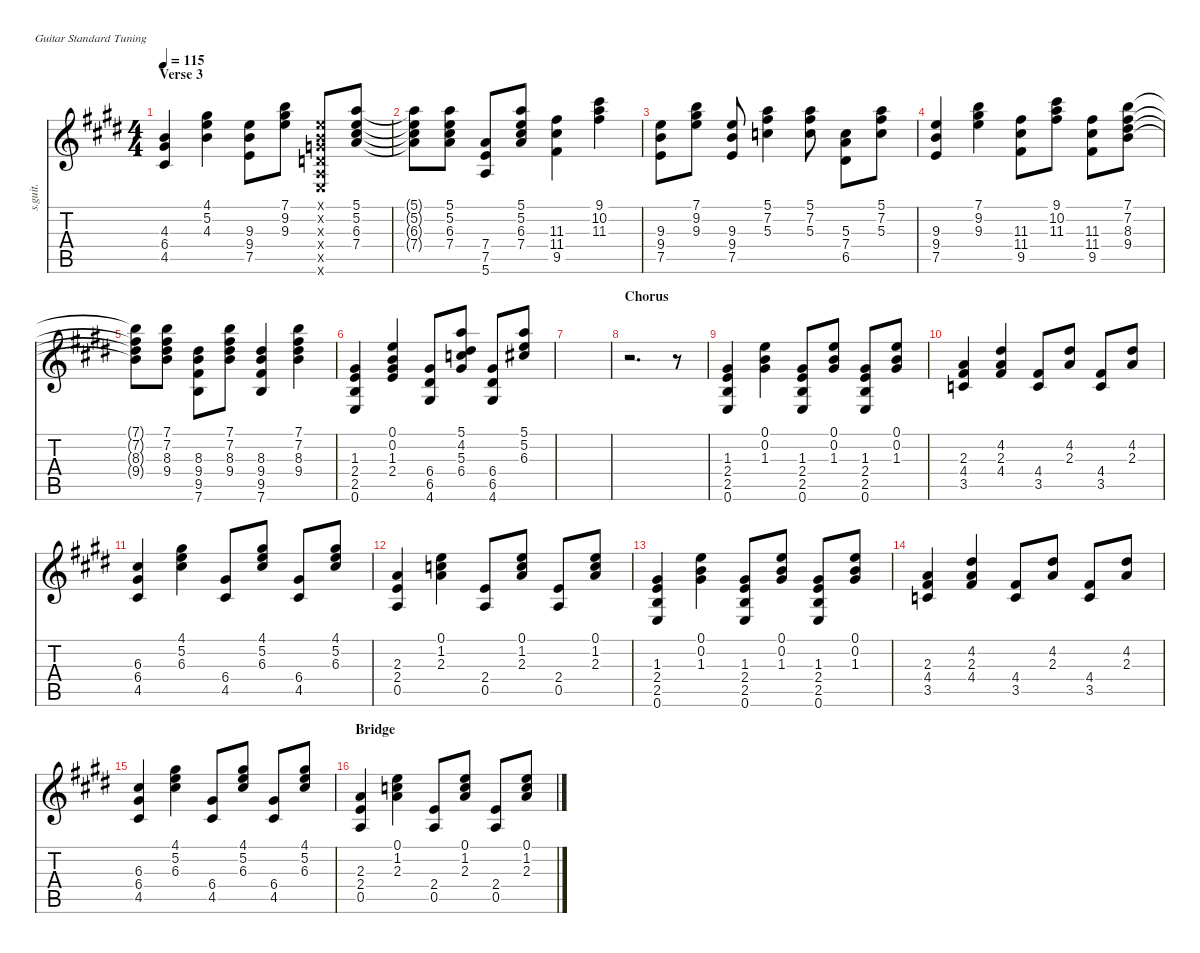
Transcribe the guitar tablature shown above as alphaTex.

\defaultSystemsLayout 4
\hideDynamics
\bracketExtendMode nobrackets
\track ("Steel Guitar" "s.guit.") {instrument acousticguitarsteel}
\staff {score tabs}
\tuning (E4 B3 G3 D3 A2 E2)
\ts (4 4)
\section ("" "Verse 3")
\tempo 115
\clef g2
\ks e
(4.5{acc #} 6.4{acc #} 4.3{acc forcenatural}).4{dy mf beam Up} (4.3{acc forcenatural} 5.2{acc forcenatural} 4.1{acc #}).4{beam Down} (7.5{acc forcenatural} 9.4{acc forcenatural} 9.3{acc forcenatural}).8{beam Down} (7.1{acc forcenatural} 9.2{acc #} 9.3{acc forcenatural}).8{beam Down} (0.2{x acc forcenatural} 0.3{x acc forcenatural} 0.4{x acc forcenatural} 0.5{x acc forcenatural} 0.1{x acc forcenatural} 0.6{x acc forcenatural}).8{beam Up} (5.1{acc forcenatural} 6.3{acc #} 7.4{acc forcenatural} 5.2{acc forcenatural}).8{beam Up} |
(5.1{t acc forcenatural} 6.3{t acc #} 7.4{t acc forcenatural} 5.2{t acc forcenatural}).8{beam Down} (7.4{acc forcenatural} 6.3{acc #} 5.2{acc forcenatural} 5.1{acc forcenatural}).8{beam Down} (5.6{acc forcenatural} 7.5{acc forcenatural} 7.4{acc forcenatural}).8{beam Up} (5.1{acc forcenatural} 5.2{acc forcenatural} 7.4{acc forcenatural} 6.3{acc #}).8{beam Up} (9.5{acc #} 11.4{acc #} 11.3{acc #}).4{beam Down} (10.2{acc forcenatural} 11.3{acc #} 9.1{acc #}).4{beam Down} |
(7.5{acc forcenatural} 9.4{acc forcenatural} 9.3{acc forcenatural}).8{beam Down} (7.1{acc forcenatural} 9.2{acc #} 9.3{acc forcenatural}).8{beam Down} (7.5{acc forcenatural} 9.4{acc forcenatural} 9.3{acc forcenatural}).8{beam Up} (5.3{acc forcenatural} 7.2{acc #} 5.1{acc forcenatural}).4{beam Down} (5.1{acc forcenatural} 7.2{acc #} 5.3{acc forcenatural}).8{beam Down} (6.5{acc #} 7.4{acc forcenatural} 5.3{acc forcenatural}).8{beam Down} (5.1{acc forcenatural} 7.2{acc #} 5.3{acc forcenatural}).8{beam Down} |
(7.5{acc forcenatural} 9.4{acc forcenatural} 9.3{acc forcenatural}).4{beam Up} (7.1{acc forcenatural} 9.2{acc #} 9.3{acc forcenatural}).4{beam Down} (9.5{acc #} 11.4{acc #} 11.3{acc #}).8{beam Down} (9.1{acc #} 10.2{acc forcenatural} 11.3{acc #}).8{beam Down} (9.5{acc #} 11.4{acc #} 11.3{acc #}).8{beam Down} (8.3{acc #} 9.4{acc forcenatural} 7.1{acc forcenatural} 7.2{acc #}).8{beam Down} |
(8.3{t acc #} 9.4{t acc forcenatural} 7.1{t acc forcenatural} 7.2{t acc #}).8{beam Down} (7.1{acc forcenatural} 7.2{acc #} 8.3{acc #} 9.4{acc forcenatural}).8{beam Down} (9.5{acc #} 9.4{acc forcenatural} 8.3{acc #} 7.6{acc forcenatural}).8{beam Down} (7.1{acc forcenatural} 7.2{acc #} 8.3{acc #} 9.4{acc forcenatural}).8{beam Down} (9.5{acc #} 9.4{acc forcenatural} 8.3{acc #} 7.6{acc forcenatural}).4{beam Up} (7.1{acc forcenatural} 7.2{acc #} 8.3{acc #} 9.4{acc forcenatural}).4{beam Down} |
(0.6{acc forcenatural} 2.5{acc forcenatural} 2.4{acc forcenatural} 1.3{acc #}).4{beam Up} (2.4{acc forcenatural} 1.3{acc #} 0.2{acc forcenatural} 0.1{acc forcenatural}).4{beam Up} (4.6{acc #} 6.5{acc #} 6.4{acc #}).8{beam Up} (6.4{acc #} 5.3{acc forcenatural} 4.2{acc #} 5.1{acc forcenatural}).8{beam Up} (4.6{acc #} 6.5{acc #} 6.4{acc #}).8{beam Up} (6.3{acc #} 5.2{acc forcenatural} 5.1{acc forcenatural}).8{beam Up} |
|
\section ("" "Chorus")
r.2{d beam Down} r.8{beam Down} |
(0.6{acc forcenatural} 2.5{acc forcenatural} 2.4{acc forcenatural} 1.3{acc #}).4{beam Up} (1.3{acc #} 0.2{acc forcenatural} 0.1{acc forcenatural}).4{beam Down} (0.6{acc forcenatural} 2.5{acc forcenatural} 2.4{acc forcenatural} 1.3{acc #}).8{beam Up} (1.3{acc #} 0.2{acc forcenatural} 0.1{acc forcenatural}).8{beam Up} (0.6{acc forcenatural} 2.5{acc forcenatural} 2.4{acc forcenatural} 1.3{acc #}).8{beam Up} (1.3{acc #} 0.2{acc forcenatural} 0.1{acc forcenatural}).8{beam Up} |
(3.5{acc forcenatural} 4.4{acc #} 2.3{acc forcenatural}).4{beam Up} (2.3{acc forcenatural} 4.2{acc #} 4.4{acc #}).4{beam Up} (3.5{acc forcenatural} 4.4{acc #}).8{beam Up} (4.2{acc #} 2.3{acc forcenatural}).8{beam Up} (3.5{acc forcenatural} 4.4{acc #}).8{beam Up} (4.2{acc #} 2.3{acc forcenatural}).8{beam Up} |
(4.5{acc #} 6.4{acc #} 6.3{acc #}).4{beam Up} (4.1{acc #} 5.2{acc forcenatural} 6.3{acc #}).4{beam Down} (4.5{acc #} 6.4{acc #}).8{beam Up} (6.3{acc #} 5.2{acc forcenatural} 4.1{acc #}).8{beam Up} (6.4{acc #} 4.5{acc #}).8{beam Up} (4.1{acc #} 5.2{acc forcenatural} 6.3{acc #}).8{beam Up} |
(0.5{acc forcenatural} 2.4{acc forcenatural} 2.3{acc forcenatural}).4{beam Up} (1.2{acc forcenatural} 0.1{acc forcenatural} 2.3{acc forcenatural}).4{beam Down} (0.5{acc forcenatural} 2.4{acc forcenatural}).8{beam Up} (2.3{acc forcenatural} 1.2{acc forcenatural} 0.1{acc forcenatural}).8{beam Up} (2.4{acc forcenatural} 0.5{acc forcenatural}).8{beam Up} (2.3{acc forcenatural} 1.2{acc forcenatural} 0.1{acc forcenatural}).8{beam Up} |
(0.6{acc forcenatural} 2.5{acc forcenatural} 2.4{acc forcenatural} 1.3{acc #}).4{beam Up} (1.3{acc #} 0.2{acc forcenatural} 0.1{acc forcenatural}).4{beam Down} (0.6{acc forcenatural} 2.5{acc forcenatural} 2.4{acc forcenatural} 1.3{acc #}).8{beam Up} (1.3{acc #} 0.2{acc forcenatural} 0.1{acc forcenatural}).8{beam Up} (0.6{acc forcenatural} 2.5{acc forcenatural} 2.4{acc forcenatural} 1.3{acc #}).8{beam Up} (1.3{acc #} 0.2{acc forcenatural} 0.1{acc forcenatural}).8{beam Up} |
(3.5{acc forcenatural} 4.4{acc #} 2.3{acc forcenatural}).4{beam Up} (2.3{acc forcenatural} 4.2{acc #} 4.4{acc #}).4{beam Up} (3.5{acc forcenatural} 4.4{acc #}).8{beam Up} (4.2{acc #} 2.3{acc forcenatural}).8{beam Up} (3.5{acc forcenatural} 4.4{acc #}).8{beam Up} (4.2{acc #} 2.3{acc forcenatural}).8{beam Up} |
(4.5{acc #} 6.4{acc #} 6.3{acc #}).4{beam Up} (4.1{acc #} 5.2{acc forcenatural} 6.3{acc #}).4{beam Down} (4.5{acc #} 6.4{acc #}).8{beam Up} (6.3{acc #} 5.2{acc forcenatural} 4.1{acc #}).8{beam Up} (6.4{acc #} 4.5{acc #}).8{beam Up} (4.1{acc #} 5.2{acc forcenatural} 6.3{acc #}).8{beam Up} |
\section ("" "Bridge")
(0.5{acc forcenatural} 2.4{acc forcenatural} 2.3{acc forcenatural}).4{beam Up} (1.2{acc forcenatural} 0.1{acc forcenatural} 2.3{acc forcenatural}).4{beam Down} (0.5{acc forcenatural} 2.4{acc forcenatural}).8{beam Up} (2.3{acc forcenatural} 1.2{acc forcenatural} 0.1{acc forcenatural}).8{beam Up} (2.4{acc forcenatural} 0.5{acc forcenatural}).8{beam Up} (2.3{acc forcenatural} 1.2{acc forcenatural} 0.1{acc forcenatural}).8{beam Up}
